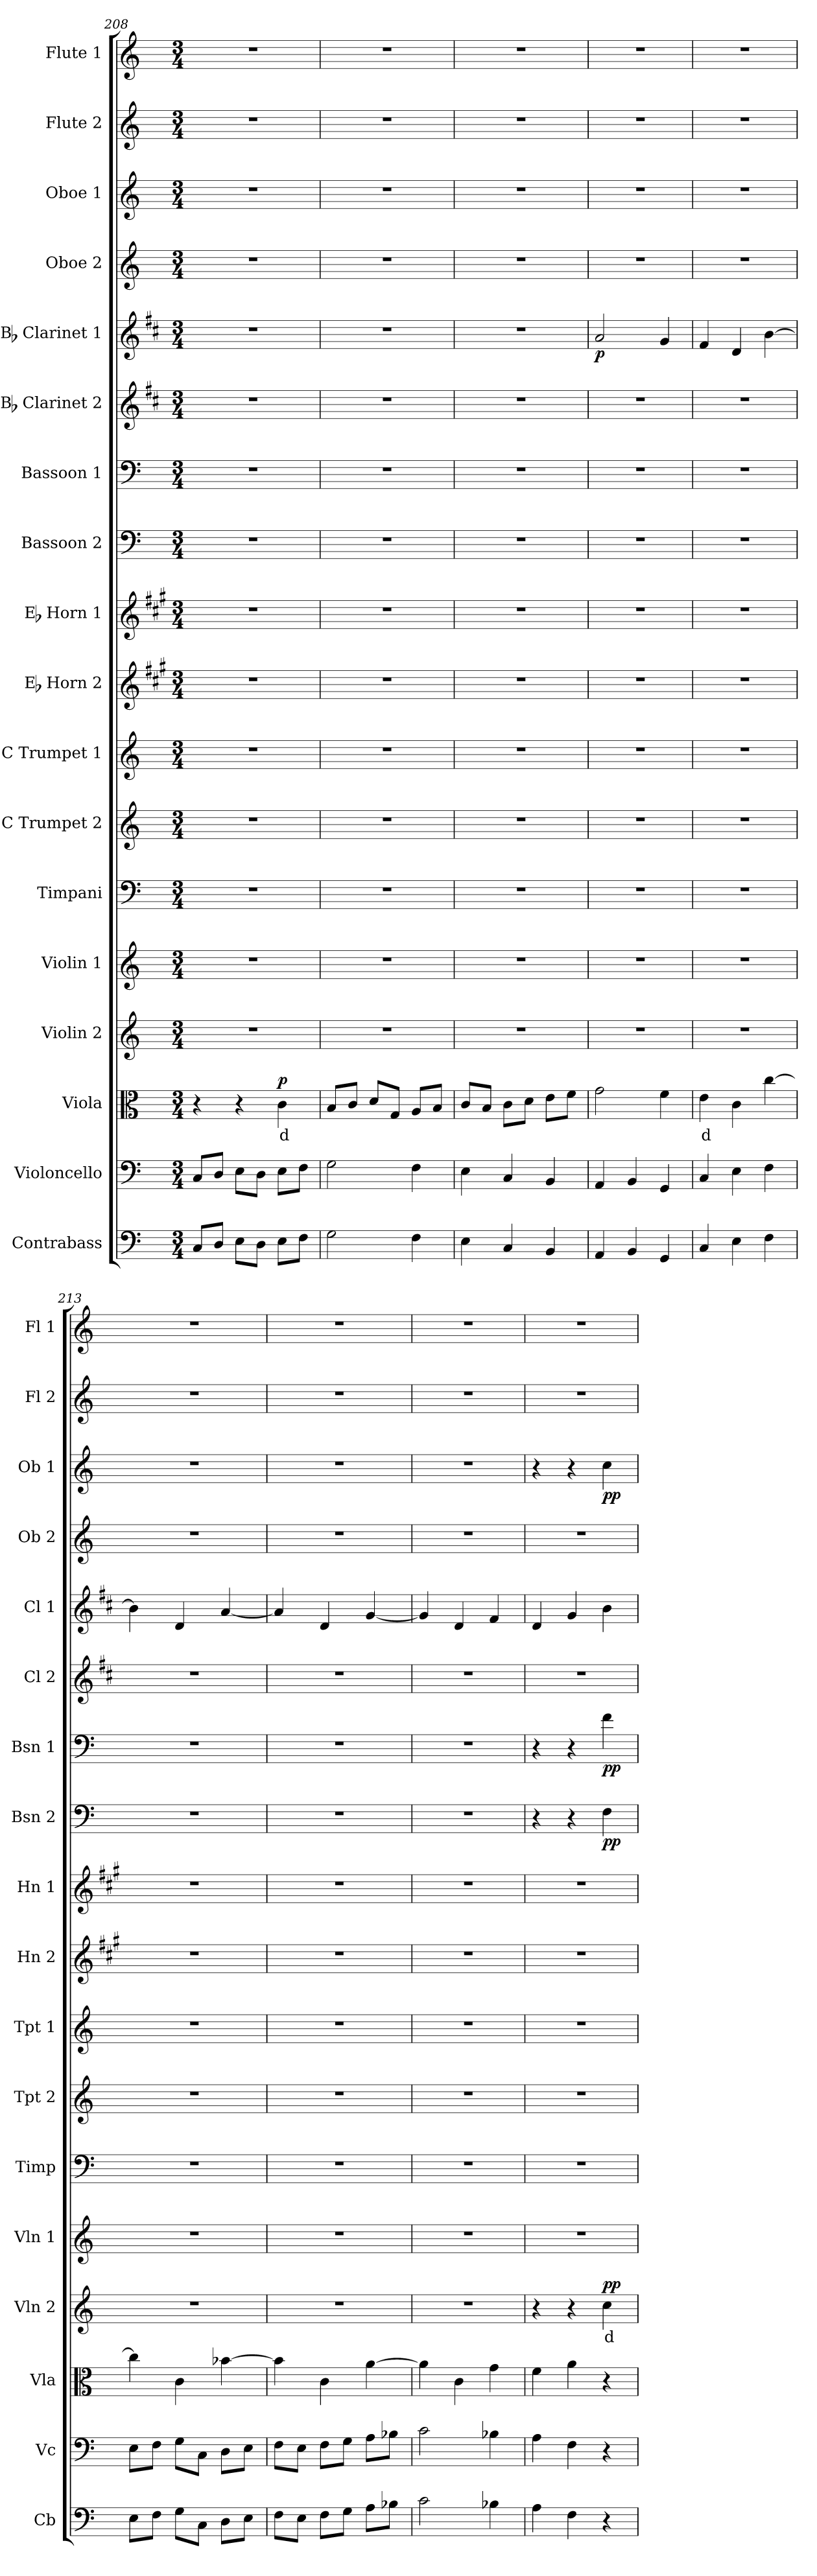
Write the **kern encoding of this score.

**kern	**dynam	**kern	**dynam	**kern	**text	**dynam	**kern	**text	**dynam	**kern	**kern	**kern	**kern	**kern	**kern	**kern	**dynam	**kern	**dynam	**kern	**kern	**dynam	**kern	**kern	**dynam	**kern	**kern
*part18	*part18	*part17	*part17	*part16	*part16	*part16	*part15	*part15	*part15	*part14	*part13	*part12	*part11	*part10	*part9	*part8	*part8	*part7	*part7	*part6	*part5	*part5	*part4	*part3	*part3	*part2	*part1
*staff18	*staff18	*staff17	*staff17	*staff16	*staff16	*staff16	*staff15	*staff15	*staff15	*staff14	*staff13	*staff12	*staff11	*staff10	*staff9	*staff8	*staff8	*staff7	*staff7	*staff6	*staff5	*staff5	*staff4	*staff3	*staff3	*staff2	*staff1
*I"Contrabass	*	*I"Violoncello	*	*I"Viola	*	*	*I"Violin 2	*	*	*I"Violin 1	*I"Timpani	*I"C Trumpet 2	*I"C Trumpet 1	*I"Eb Horn 2	*I"Eb Horn 1	*I"Bassoon 2	*	*I"Bassoon 1	*	*I"Bb Clarinet 2	*I"Bb Clarinet 1	*	*I"Oboe 2	*I"Oboe 1	*	*I"Flute 2	*I"Flute 1
*I'Cb	*	*I'Vc	*	*I'Vla	*	*	*I'Vln 2	*	*	*I'Vln 1	*I'Timp	*I'Tpt 2	*I'Tpt 1	*I'Hn 2	*I'Hn 1	*I'Bsn 2	*	*I'Bsn 1	*	*I'Cl 2	*I'Cl 1	*	*I'Ob 2	*I'Ob 1	*	*I'Fl 2	*I'Fl 1
*clefF4	*	*clefF4	*	*clefC3	*	*	*clefG2	*	*	*clefG2	*clefF4	*clefG2	*clefG2	*clefG2	*clefG2	*clefF4	*	*clefF4	*	*clefG2	*clefG2	*	*clefG2	*clefG2	*	*clefG2	*clefG2
*ITrd7c12	*	*	*	*	*	*	*	*	*	*	*	*	*	*ITrd5c9	*ITrd5c9	*	*	*	*	*ITrd1c2	*ITrd1c2	*	*	*	*	*	*
*k[]	*	*k[]	*	*k[]	*	*	*k[]	*	*	*k[]	*k[]	*k[]	*k[]	*k[]	*k[]	*k[]	*	*k[]	*	*k[]	*k[]	*	*k[]	*k[]	*	*k[]	*k[]
*M3/4	*	*M3/4	*	*M3/4	*	*	*M3/4	*	*	*M3/4	*M3/4	*M3/4	*M3/4	*M3/4	*M3/4	*M3/4	*	*M3/4	*	*M3/4	*M3/4	*	*M3/4	*M3/4	*	*M3/4	*M3/4
=208	=208	=208	=208	=208	=208	=208	=208	=208	=208	=208	=208	=208	=208	=208	=208	=208	=208	=208	=208	=208	=208	=208	=208	=208	=208	=208	=208
8CC/L	.	8C/L	.	4r	.	.	2.r	.	.	2.r	2.r	2.r	2.r	2.r	2.r	2.r	.	2.r	.	2.r	2.r	.	2.r	2.r	.	2.r	2.r
8DD/J	.	8D/J	.	.	.	.	.	.	.	.	.	.	.	.	.	.	.	.	.	.	.	.	.	.	.	.	.
8EE\L	.	8E\L	.	4r	.	.	.	.	.	.	.	.	.	.	.	.	.	.	.	.	.	.	.	.	.	.	.
8DD\J	.	8D\J	.	.	.	.	.	.	.	.	.	.	.	.	.	.	.	.	.	.	.	.	.	.	.	.	.
!	!	!	!	!	!LO:LY:b:color=#FF0000	!LO:DY:b	!	!	!	!	!	!	!	!	!	!	!	!	!	!	!	!	!	!	!	!	!
8EE\L	.	8E\L	.	4c\	d	p	.	.	.	.	.	.	.	.	.	.	.	.	.	.	.	.	.	.	.	.	.
8FF\J	.	8F\J	.	.	.	.	.	.	.	.	.	.	.	.	.	.	.	.	.	.	.	.	.	.	.	.	.
=209	=209	=209	=209	=209	=209	=209	=209	=209	=209	=209	=209	=209	=209	=209	=209	=209	=209	=209	=209	=209	=209	=209	=209	=209	=209	=209	=209
2GG\	.	2G\	.	8B/L	.	.	2.r	.	.	2.r	2.r	2.r	2.r	2.r	2.r	2.r	.	2.r	.	2.r	2.r	.	2.r	2.r	.	2.r	2.r
.	.	.	.	8c/J	.	.	.	.	.	.	.	.	.	.	.	.	.	.	.	.	.	.	.	.	.	.	.
.	.	.	.	8d/L	.	.	.	.	.	.	.	.	.	.	.	.	.	.	.	.	.	.	.	.	.	.	.
.	.	.	.	8G/J	.	.	.	.	.	.	.	.	.	.	.	.	.	.	.	.	.	.	.	.	.	.	.
4FF\	.	4F\	.	8A/L	.	.	.	.	.	.	.	.	.	.	.	.	.	.	.	.	.	.	.	.	.	.	.
.	.	.	.	8B/J	.	.	.	.	.	.	.	.	.	.	.	.	.	.	.	.	.	.	.	.	.	.	.
=210	=210	=210	=210	=210	=210	=210	=210	=210	=210	=210	=210	=210	=210	=210	=210	=210	=210	=210	=210	=210	=210	=210	=210	=210	=210	=210	=210
4EE\	.	4E\	.	8c/L	.	.	2.r	.	.	2.r	2.r	2.r	2.r	2.r	2.r	2.r	.	2.r	.	2.r	2.r	.	2.r	2.r	.	2.r	2.r
.	.	.	.	8B/J	.	.	.	.	.	.	.	.	.	.	.	.	.	.	.	.	.	.	.	.	.	.	.
4CC/	.	4C/	.	8c\L	.	.	.	.	.	.	.	.	.	.	.	.	.	.	.	.	.	.	.	.	.	.	.
.	.	.	.	8d\J	.	.	.	.	.	.	.	.	.	.	.	.	.	.	.	.	.	.	.	.	.	.	.
4BBB/	.	4BB/	.	8e\L	.	.	.	.	.	.	.	.	.	.	.	.	.	.	.	.	.	.	.	.	.	.	.
.	.	.	.	8f\J	.	.	.	.	.	.	.	.	.	.	.	.	.	.	.	.	.	.	.	.	.	.	.
=211	=211	=211	=211	=211	=211	=211	=211	=211	=211	=211	=211	=211	=211	=211	=211	=211	=211	=211	=211	=211	=211	=211	=211	=211	=211	=211	=211
!	!	!	!	!	!	!	!	!	!	!	!	!	!	!	!	!	!	!	!	!	!	!LO:DY:b	!	!	!	!	!
4AAA/	.	4AA/	.	2g\	.	.	2.r	.	.	2.r	2.r	2.r	2.r	2.r	2.r	2.r	.	2.r	.	2.r	2g/	p	2.r	2.r	.	2.r	2.r
4BBB/	.	4BB/	.	.	.	.	.	.	.	.	.	.	.	.	.	.	.	.	.	.	.	.	.	.	.	.	.
4GGG/	.	4GG/	.	4f\	.	.	.	.	.	.	.	.	.	.	.	.	.	.	.	.	4f/	.	.	.	.	.	.
=212	=212	=212	=212	=212	=212	=212	=212	=212	=212	=212	=212	=212	=212	=212	=212	=212	=212	=212	=212	=212	=212	=212	=212	=212	=212	=212	=212
!	!	!	!	!	!LO:LY:b:color=#FF0000	!	!	!	!	!	!	!	!	!	!	!	!	!	!	!	!	!	!	!	!	!	!
4CC/	.	4C/	.	4e\	d	.	2.r	.	.	2.r	2.r	2.r	2.r	2.r	2.r	2.r	.	2.r	.	2.r	4e/	.	2.r	2.r	.	2.r	2.r
4EE\	.	4E\	.	4c\	.	.	.	.	.	.	.	.	.	.	.	.	.	.	.	.	4c/	.	.	.	.	.	.
4FF\	.	4F\	.	[4cc\	.	.	.	.	.	.	.	.	.	.	.	.	.	.	.	.	[4a\	.	.	.	.	.	.
=213	=213	=213	=213	=213	=213	=213	=213	=213	=213	=213	=213	=213	=213	=213	=213	=213	=213	=213	=213	=213	=213	=213	=213	=213	=213	=213	=213
8EE\L	.	8E\L	.	4cc\]	.	.	2.r	.	.	2.r	2.r	2.r	2.r	2.r	2.r	2.r	.	2.r	.	2.r	4a\]	.	2.r	2.r	.	2.r	2.r
8FF\J	.	8F\J	.	.	.	.	.	.	.	.	.	.	.	.	.	.	.	.	.	.	.	.	.	.	.	.	.
!	!LO:DY:b	!	!	!	!	!	!	!	!	!	!	!	!	!	!	!	!	!	!	!	!	!	!	!	!	!	!
!	!LO:DY:n=1:b	!	!LO:DY:b	!	!	!	!	!	!	!	!	!	!	!	!	!	!	!	!	!	!	!	!	!	!	!	!
!	!	!	!LO:DY:n=1:b	!	!	!LO:DY:b	!	!	!	!	!	!	!	!	!	!	!	!	!	!	!	!	!	!	!	!	!
!	!	!	!	!	!	!LO:DY:n=1:b	!	!	!	!	!	!	!	!	!	!	!	!	!	!	!	!LO:DY:b	!	!	!	!	!
!	!	!	!	!	!	!	!	!	!	!	!	!	!	!	!	!	!	!	!	!	!	!LO:DY:n=1:b	!	!	!	!	!
8GG\L	other-dynamics p	8G\L	other-dynamics p	4c\	.	other-dynamics p	.	.	.	.	.	.	.	.	.	.	.	.	.	.	4c/	other-dynamics p	.	.	.	.	.
8CC\J	.	8C\J	.	.	.	.	.	.	.	.	.	.	.	.	.	.	.	.	.	.	.	.	.	.	.	.	.
8DD\L	.	8D\L	.	[4b-X\	.	.	.	.	.	.	.	.	.	.	.	.	.	.	.	.	[4g/	.	.	.	.	.	.
8EE\J	.	8E\J	.	.	.	.	.	.	.	.	.	.	.	.	.	.	.	.	.	.	.	.	.	.	.	.	.
=214	=214	=214	=214	=214	=214	=214	=214	=214	=214	=214	=214	=214	=214	=214	=214	=214	=214	=214	=214	=214	=214	=214	=214	=214	=214	=214	=214
8FF\L	.	8F\L	.	4b-\]	.	.	2.r	.	.	2.r	2.r	2.r	2.r	2.r	2.r	2.r	.	2.r	.	2.r	4g/]	.	2.r	2.r	.	2.r	2.r
8EE\J	.	8E\J	.	.	.	.	.	.	.	.	.	.	.	.	.	.	.	.	.	.	.	.	.	.	.	.	.
8FF\L	.	8F\L	.	4c\	.	.	.	.	.	.	.	.	.	.	.	.	.	.	.	.	4c/	.	.	.	.	.	.
8GG\J	.	8G\J	.	.	.	.	.	.	.	.	.	.	.	.	.	.	.	.	.	.	.	.	.	.	.	.	.
8AA\L	.	8A\L	.	[4a\	.	.	.	.	.	.	.	.	.	.	.	.	.	.	.	.	[4f/	.	.	.	.	.	.
8BB-X\J	.	8B-X\J	.	.	.	.	.	.	.	.	.	.	.	.	.	.	.	.	.	.	.	.	.	.	.	.	.
!!LO:PB:g=z
=215	=215	=215	=215	=215	=215	=215	=215	=215	=215	=215	=215	=215	=215	=215	=215	=215	=215	=215	=215	=215	=215	=215	=215	=215	=215	=215	=215
2C\	.	2c\	.	4a\]	.	.	2.r	.	.	2.r	2.r	2.r	2.r	2.r	2.r	2.r	.	2.r	.	2.r	4f/]	.	2.r	2.r	.	2.r	2.r
.	.	.	.	4c\	.	.	.	.	.	.	.	.	.	.	.	.	.	.	.	.	4c/	.	.	.	.	.	.
4BB-X\	.	4B-X\	.	4g\	.	.	.	.	.	.	.	.	.	.	.	.	.	.	.	.	4e/	.	.	.	.	.	.
=216	=216	=216	=216	=216	=216	=216	=216	=216	=216	=216	=216	=216	=216	=216	=216	=216	=216	=216	=216	=216	=216	=216	=216	=216	=216	=216	=216
4AA\	.	4A\	.	4f\	.	.	4r	.	.	2.r	2.r	2.r	2.r	2.r	2.r	4r	.	4r	.	2.r	4c/	.	2.r	4r	.	2.r	2.r
4FF\	.	4F\	.	4a\	.	.	4r	.	.	.	.	.	.	.	.	4r	.	4r	.	.	4f/	.	.	4r	.	.	.
!	!	!	!	!	!	!	!	!LO:LY:b:color=#FF0000	!LO:DY:b	!	!	!	!	!	!	!	!LO:DY:b	!	!LO:DY:b	!	!	!	!	!	!LO:DY:b	!	!
4r	.	4r	.	4r	.	.	4cc\	d	pp	.	.	.	.	.	.	4F\	pp	4f\	pp	.	4a\	.	.	4cc\	pp	.	.
=	=	=	=	=	=	=	=	=	=	=	=	=	=	=	=	=	=	=	=	=	=	=	=	=	=	=	=
*-	*-	*-	*-	*-	*-	*-	*-	*-	*-	*-	*-	*-	*-	*-	*-	*-	*-	*-	*-	*-	*-	*-	*-	*-	*-	*-	*-
